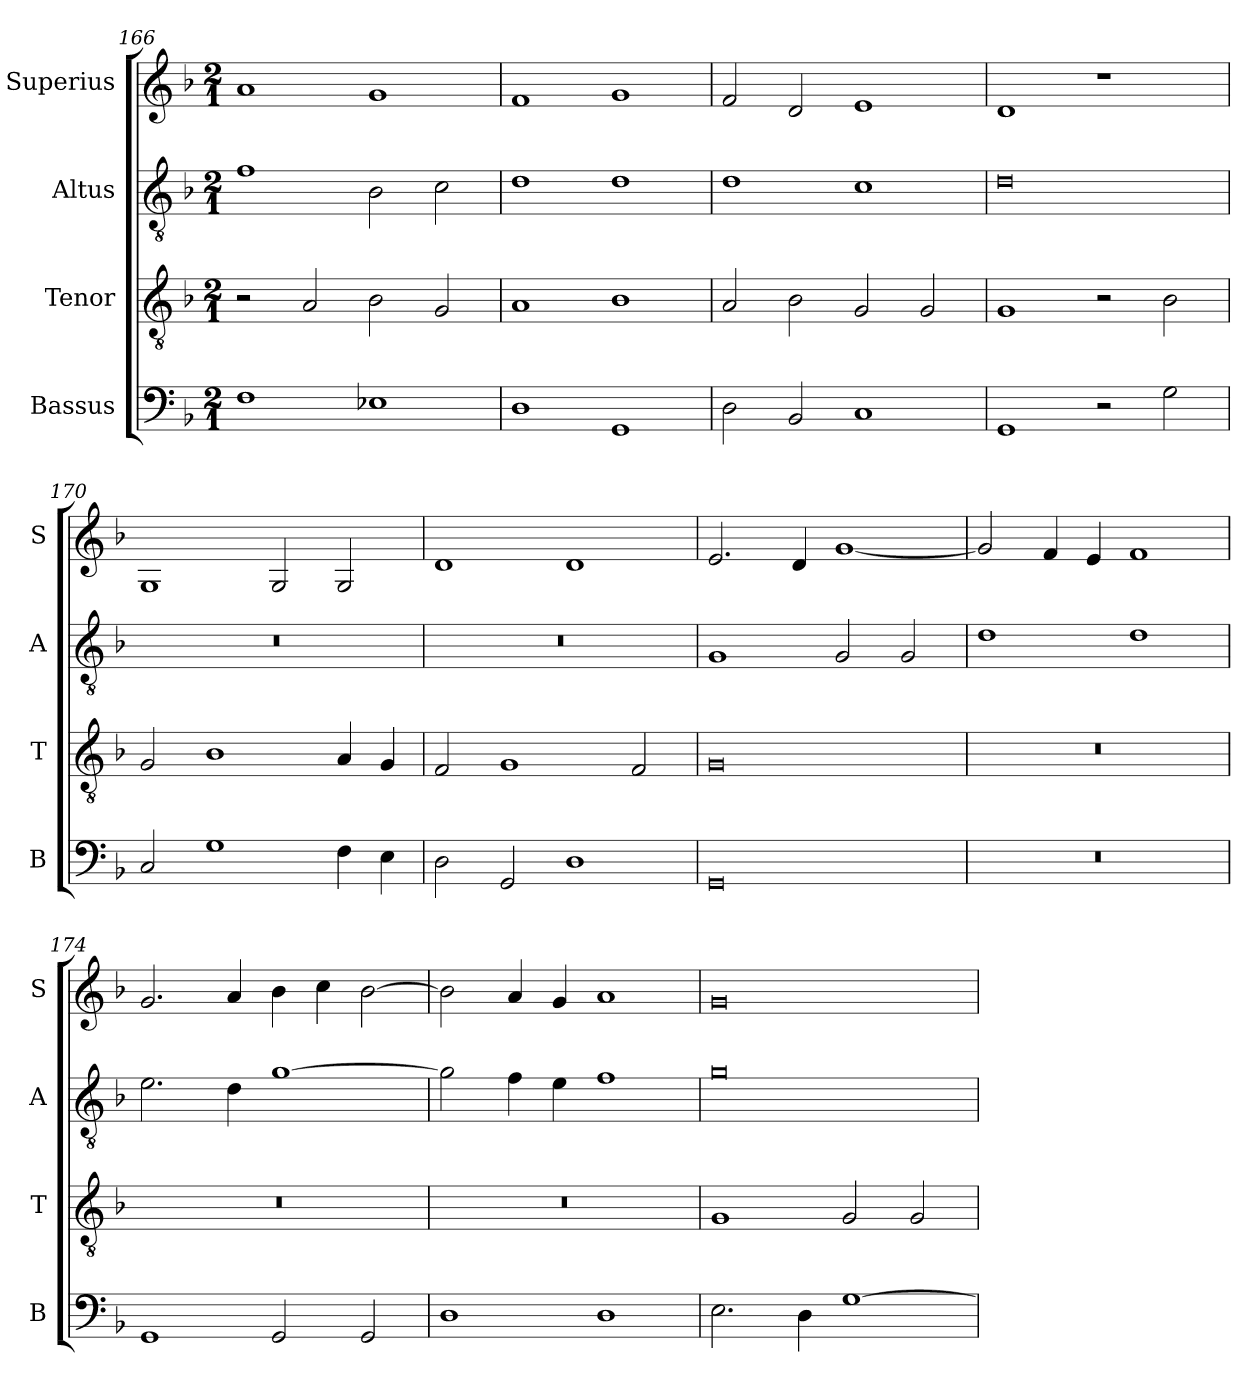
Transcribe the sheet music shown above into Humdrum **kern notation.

**kern	**kern	**kern	**kern
*part4	*part3	*part2	*part1
*staff4	*staff3	*staff2	*staff1
*I"Bassus	*I"Tenor	*I"Altus	*I"Superius
*I'B	*I'T	*I'A	*I'S
*clefF4	*clefGv2	*clefGv2	*clefG2
*k[b-]	*k[b-]	*k[b-]	*k[b-]
*M2/1	*M2/1	*M2/1	*M2/1
=166	=166	=166	=166
1F	2r	1f	1a
.	2A/	.	.
1E-X	2B-\	2B-\	1g
.	2G/	2c\	.
=167	=167	=167	=167
1D	1A	1d	1f
1GG	1B-	1d	1g
=168	=168	=168	=168
2D\	2A/	1d	2f/
2BB-/	2B-\	.	2d/
1C	2G/	1c	1e
.	2G/	.	.
=169	=169	=169	=169
1GG	1G	0d	1d
2r	2r	.	1r
2G\	2B-\	.	.
=170	=170	=170	=170
2C/	2G/	0r	1G
1G	1B-	.	.
.	.	.	2G/
4F\	4A/	.	2G/
4E\	4G/	.	.
=171	=171	=171	=171
2D\	2F/	0r	1d
2GG/	1G	.	.
1D	.	.	1d
.	2F/	.	.
=172	=172	=172	=172
0GG	0G	1G	2.e/
.	.	.	4d/
.	.	2G/	[1g
.	.	2G/	.
=173	=173	=173	=173
0r	0r	1d	2g/]
.	.	.	4f/
.	.	.	4e/
.	.	1d	1f
=174	=174	=174	=174
1GG	0r	2.e\	2.g/
.	.	4d\	4a/
2GG/	.	[1g	4b-\
.	.	.	4cc\
2GG/	.	.	[2b-\
=175	=175	=175	=175
1D	0r	2g\]	2b-\]
.	.	4f\	4a/
.	.	4e\	4g/
1D	.	1f	1a
=176	=176	=176	=176
2.E\	1G	0g	0g
4D\	.	.	.
[1G	2G/	.	.
.	2G/	.	.
=	=	=	=
*-	*-	*-	*-
